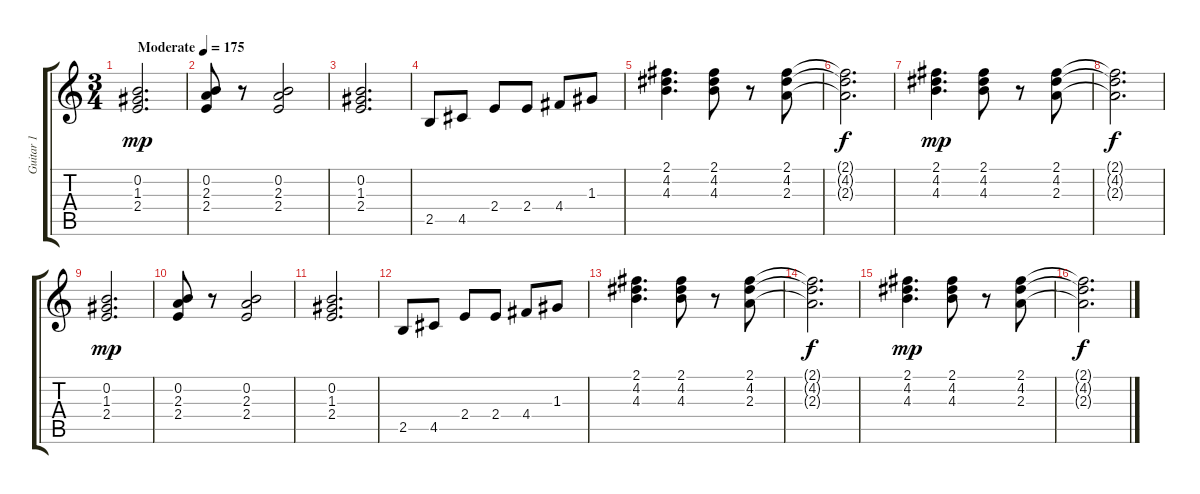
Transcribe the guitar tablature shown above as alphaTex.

\track ("Guitar 1" "Guitar 1") {instrument overdrivenguitar}
\staff {score tabs}
\tuning (E4 B3 G3 D3 A2 E2) {hide}
\ts (3 4)
\tempo (175 "Moderate")
\clef g2
\ks c
(0.2 1.3 2.4).2{d dy mp instrument overdrivenguitar} |
(0.2 2.3 2.4).8 r.8 (0.2 2.3 2.4).2 |
(0.2 1.3 2.4).2{d} |
2.5.8 4.5.8 2.4.8 2.4.8 4.4.8 1.3.8 |
(2.1 4.2 4.3).4{d} (2.1 4.2 4.3).8 r.8 (2.1 4.2 2.3).8 |
(2.1{t} 4.2{t} 2.3{t}).2{d dy f} |
(2.1 4.2 4.3).4{d dy mp} (2.1 4.2 4.3).8 r.8 (2.1 4.2 2.3).8 |
(2.1{t} 4.2{t} 2.3{t}).2{d dy f} |
(0.2 1.3 2.4).2{d dy mp} |
(0.2 2.3 2.4).8 r.8 (0.2 2.3 2.4).2 |
(0.2 1.3 2.4).2{d} |
2.5.8 4.5.8 2.4.8 2.4.8 4.4.8 1.3.8 |
(2.1 4.2 4.3).4{d} (2.1 4.2 4.3).8 r.8 (2.1 4.2 2.3).8 |
(2.1{t} 4.2{t} 2.3{t}).2{d dy f} |
(2.1 4.2 4.3).4{d dy mp} (2.1 4.2 4.3).8 r.8 (2.1 4.2 2.3).8 |
(2.1{t} 4.2{t} 2.3{t}).2{d dy f}
